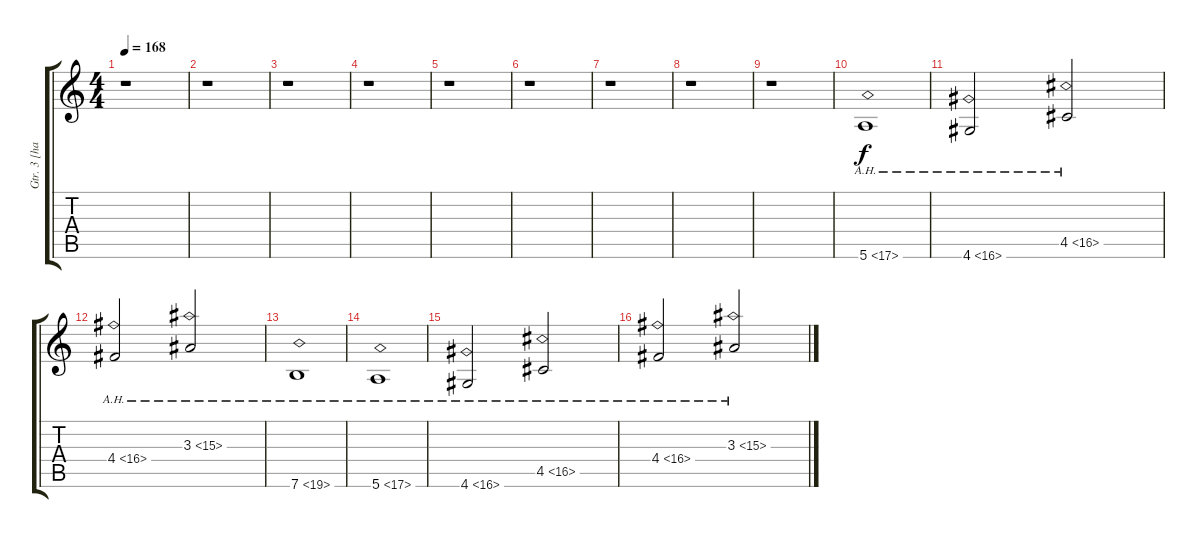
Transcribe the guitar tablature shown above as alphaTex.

\track ("Gtr. 3 [harm.]" "Gtr. 3 [ha") {instrument distortionguitar}
\staff {score tabs}
\tuning (E4 B3 G3 D3 A2 E2) {hide}
\ts (4 4)
\tempo 168
\clef g2
\ks c
r.1{dy f} |
r.1 |
r.1 |
r.1 |
r.1 |
r.1 |
r.1 |
r.1 |
r.1 |
5.6{ah 12}.1 |
4.6{ah 12}.2 4.5{ah 12}.2 |
4.4{ah 12}.2 3.3{ah 12}.2 |
7.6{ah 12}.1 |
5.6{ah 12}.1 |
4.6{ah 12}.2 4.5{ah 12}.2 |
4.4{ah 12}.2 3.3{ah 12}.2
